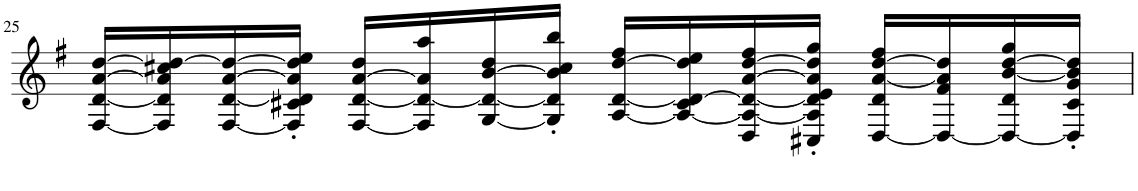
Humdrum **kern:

**kern
*part1
*staff1
*I"Violin I
*I'Vin i.
!!LO:PB:g=z
*clefG2
*k[f#]
*M4/4
=25
[16F#/ [16d/ [16a/ [16dd/LL
16F#/] 16d/] 16a/] 16cc#X/ 16dd/_
[16F#/ [16d/ [16a/ 16dd/_
16F#/]' 16c#X/' 16d/]' 16a/]' 16dd/]' 16ee/'JJ
[16F#/ [16d/ [16a/ 16dd/LL
16F#/] 16d/_ 16a/] 16aa/
[16G/ 16d/_ [16b/ 16dd/
16G/]' 16d/]' 16b/]' 16cc#/' 16bb/'JJ
[16A/ [16d/ [16dd/ 16ff#/LL
16A/_ 16c#/ 16d/_ 16dd/] 16ee/
16D/ 16A/_ 16d/_ [16a/ [16dd/ 16ff#/
16C#X/' 16A/]' 16d/]' 16e/' 16a/]' 16dd/]' 16gg/'JJ
[16D/ 16d/ [16a/ [16dd/ 16ff#/LL
16D/_ 16f#/ 16a/] 16dd/]
16D/_ 16d/ [16b/ [16dd/ 16gg/
16D/]' 16c#/' 16g/' 16b/]' 16dd/]'JJ
=
*-
